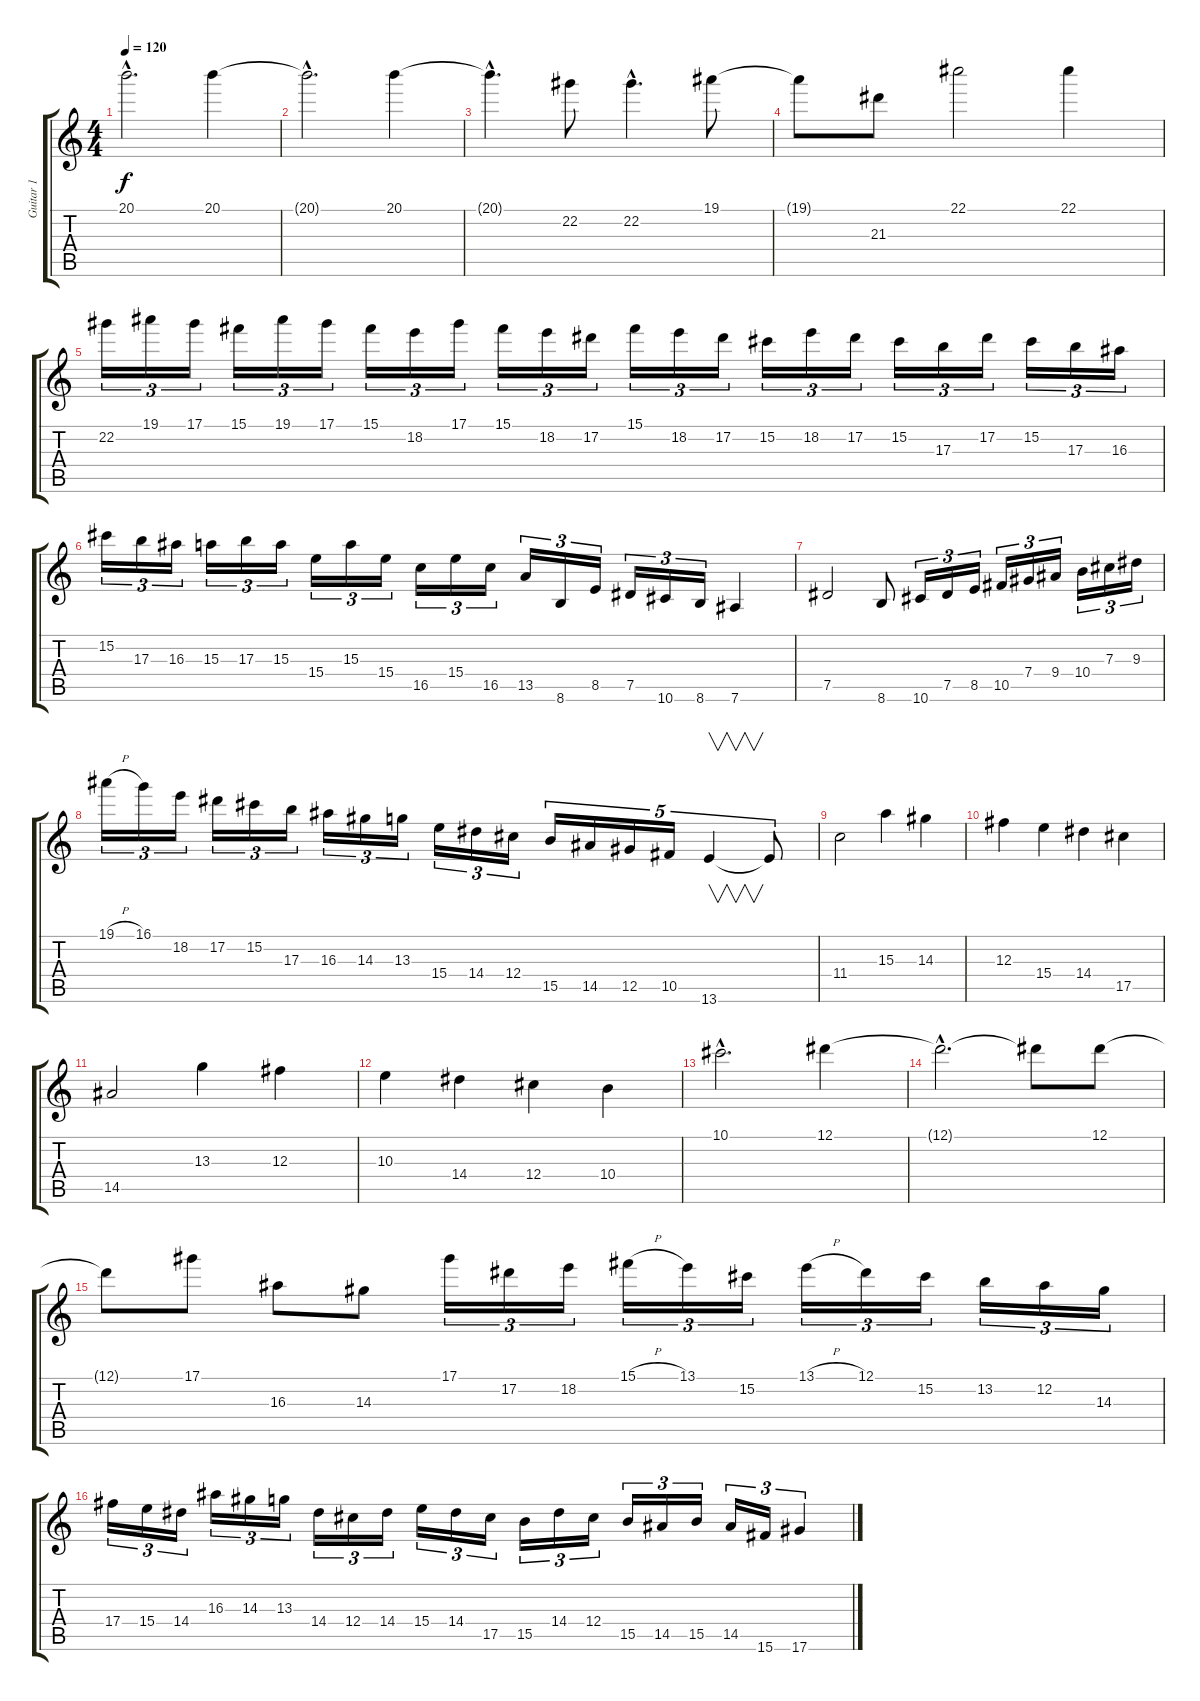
\track ("Guitar 1" "Guitar 1") {instrument overdrivenguitar}
\staff {score tabs}
\tuning (Eb4 Bb3 Gb3 Db3 Ab2 Eb2) {hide}
\ts (4 4)
\tempo 120
\clef g2
\ks c
20.1{hac}.2{d dy f} 20.1.4 |
20.1{hac t}.2{d} 20.1.4 |
20.1{hac t}.4{d} 22.2.8 22.2{hac}.4{d} 19.1.8 |
19.1{t}.8 21.3.8 22.1.2 22.1.4 |
22.2.16{tu (3 2)} 19.1.16{tu (3 2)} 17.1.16{tu (3 2)} 15.1.16{tu (3 2)} 19.1.16{tu (3 2)} 17.1.16{tu (3 2)} 15.1.16{tu (3 2)} 18.2.16{tu (3 2)} 17.1.16{tu (3 2)} 15.1.16{tu (3 2)} 18.2.16{tu (3 2)} 17.2.16{tu (3 2)} 15.1.16{tu (3 2)} 18.2.16{tu (3 2)} 17.2.16{tu (3 2)} 15.2.16{tu (3 2)} 18.2.16{tu (3 2)} 17.2.16{tu (3 2)} 15.2.16{tu (3 2)} 17.3.16{tu (3 2)} 17.2.16{tu (3 2)} 15.2.16{tu (3 2)} 17.3.16{tu (3 2)} 16.3.16{tu (3 2)} |
15.2.16{tu (3 2)} 17.3.16{tu (3 2)} 16.3.16{tu (3 2)} 15.3.16{tu (3 2)} 17.3.16{tu (3 2)} 15.3.16{tu (3 2)} 15.4.16{tu (3 2)} 15.3.16{tu (3 2)} 15.4.16{tu (3 2)} 16.5.16{tu (3 2)} 15.4.16{tu (3 2)} 16.5.16{tu (3 2)} 13.5.16{tu (3 2)} 8.6.16{tu (3 2)} 8.5.16{tu (3 2)} 7.5.16{tu (3 2)} 10.6.16{tu (3 2)} 8.6.16{tu (3 2)} 7.6.4 |
7.5.2 8.6.8 10.6.16{tu (3 2)} 7.5.16{tu (3 2)} 8.5.16{tu (3 2)} 10.5.16{tu (3 2)} 7.4.16{tu (3 2)} 9.4.16{tu (3 2)} 10.4.16{tu (3 2)} 7.3.16{tu (3 2)} 9.3.16{tu (3 2)} |
19.1{h}.16{tu (3 2)} 16.1.16{tu (3 2)} 18.2.16{tu (3 2)} 17.2.16{tu (3 2)} 15.2.16{tu (3 2)} 17.3.16{tu (3 2)} 16.3.16{tu (3 2)} 14.3.16{tu (3 2)} 13.3.16{tu (3 2)} 15.4.16{tu (3 2)} 14.4.16{tu (3 2)} 12.4.16{tu (3 2)} 15.5.16{tu (5 4)} 14.5.16{tu (5 4)} 12.5.16{tu (5 4)} 10.5.16{tu (5 4)} 13.6.4{v tu (5 4)} 13.6{t}.8{tu (5 4)} |
11.4.2 15.3.4 14.3.4 |
12.3.4 15.4.4 14.4.4 17.5.4 |
14.5.2 13.3.4 12.3.4 |
10.3.4 14.4.4 12.4.4 10.4.4 |
10.1{hac}.2{d} 12.1.4 |
12.1{hac t}.2{d} 12.1{t}.8 12.1.8 |
12.1{t}.8 17.1.8 16.3.8 14.3.8 17.1.16{tu (3 2)} 17.2.16{tu (3 2)} 18.2.16{tu (3 2)} 15.1{h}.16{tu (3 2)} 13.1.16{tu (3 2)} 15.2.16{tu (3 2)} 13.1{h}.16{tu (3 2)} 12.1.16{tu (3 2)} 15.2.16{tu (3 2)} 13.2.16{tu (3 2)} 12.2.16{tu (3 2)} 14.3.16{tu (3 2)} |
17.4.16{tu (3 2)} 15.4.16{tu (3 2)} 14.4.16{tu (3 2)} 16.3.16{tu (3 2)} 14.3.16{tu (3 2)} 13.3.16{tu (3 2)} 14.4.16{tu (3 2)} 12.4.16{tu (3 2)} 14.4.16{tu (3 2)} 15.4.16{tu (3 2)} 14.4.16{tu (3 2)} 17.5.16{tu (3 2)} 15.5.16{tu (3 2)} 14.4.16{tu (3 2)} 12.4.16{tu (3 2)} 15.5.16{tu (3 2)} 14.5.16{tu (3 2)} 15.5.16{tu (3 2)} 14.5.16{tu (3 2)} 15.6.16{tu (3 2)} 17.6.4{tu (3 2)}
